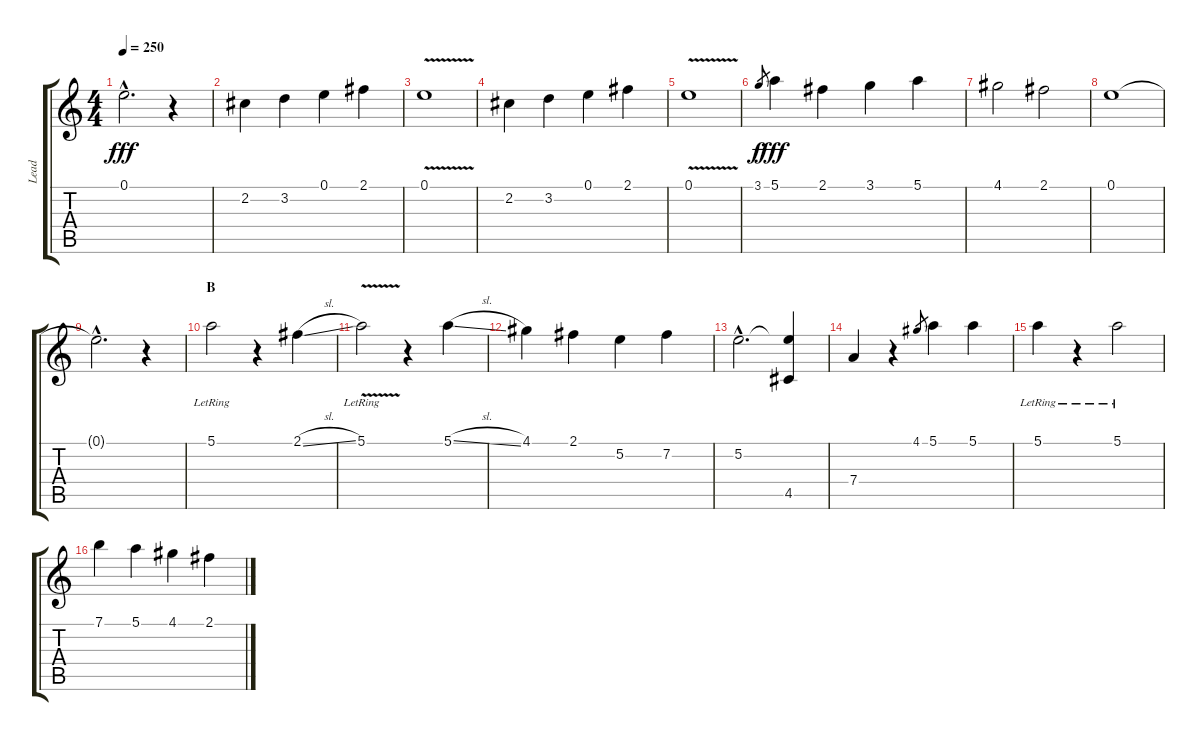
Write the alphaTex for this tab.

\track ("Lead" "Lead") {instrument acousticguitarnylon}
\staff {score tabs}
\tuning (E4 B3 G3 D3 A2 E2) {hide}
\ts (4 4)
\tempo 250
\clef g2
\ks c
0.1{hac t}.2{d dy fff} r.4{volume 16 instrument electricbasspick} |
2.2.4 3.2.4 0.1.4 2.1.4 |
0.1{v}.1 |
2.2.4 3.2.4 0.1.4 2.1.4 |
0.1{v}.1 |
3.1.8{gr dy f} 5.1.4{dy fff} 2.1.4 3.1.4 5.1.4 |
4.1.2 2.1.2 |
0.1.1 |
0.1{hac t}.2{d} r.4 |
\section ("" "B")
5.1{lr}.2 r.4 2.1{sl}.4 |
5.1{v lr}.2 r.4 5.1{sl}.4 |
4.1.4 2.1.4 5.2.4 7.2.4 |
5.2{hac}.2{d} (5.2{t} 4.5).4 |
7.4.4 r.4 4.1.8{gr} 5.1.4 5.1.4 |
5.1{lr}.4 r.4 5.1{lr}.2 |
7.1.4 5.1.4 4.1.4 2.1.4
